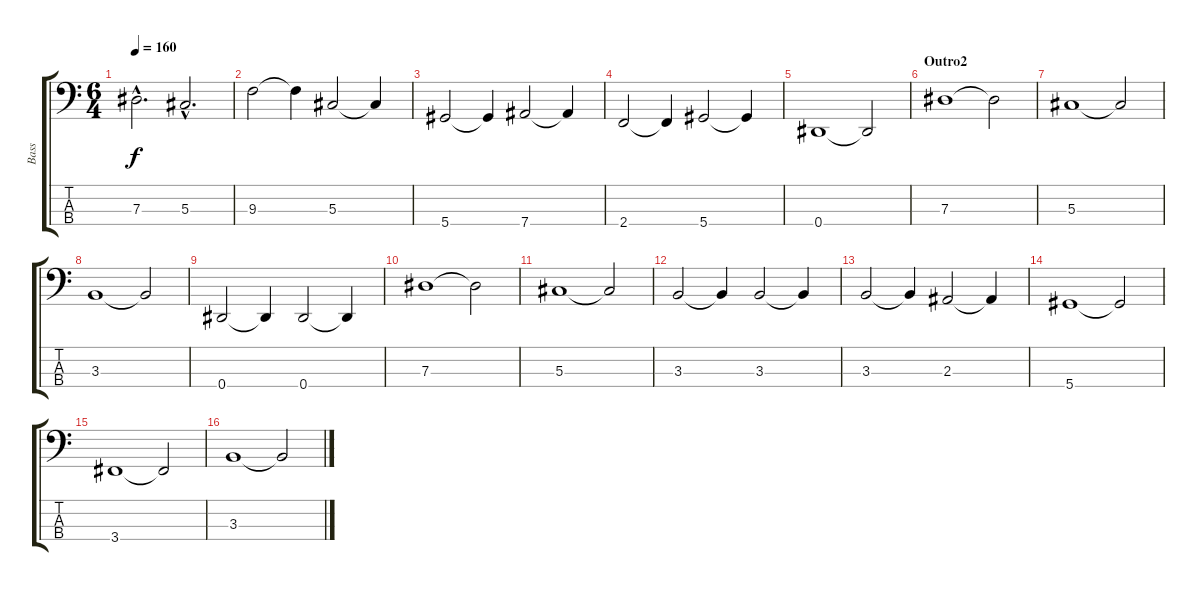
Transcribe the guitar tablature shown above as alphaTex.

\track ("Bass" "Bass") {instrument electricbasspick}
\staff {score tabs}
\tuning (Gb2 Db2 Ab1 Eb1) {hide}
\ts (6 4)
\tempo 160
\clef f4
\ks c
7.3{hac}.2{d dy f} 5.3{hac}.2{d} |
9.3.2 9.3{t}.4 5.3.2 5.3{t}.4 |
5.4.2 5.4{t}.4 7.4.2 7.4{t}.4 |
2.4.2 2.4{t}.4 5.4.2 5.4{t}.4 |
0.4.1 0.4{t}.2 |
\section ("" "Outro2")
7.3.1 7.3{t}.2 |
5.3.1 5.3{t}.2 |
3.3.1 3.3{t}.2 |
0.4.2 0.4{t}.4 0.4.2 0.4{t}.4 |
7.3.1 7.3{t}.2 |
5.3.1 5.3{t}.2 |
3.3.2 3.3{t}.4 3.3.2 3.3{t}.4 |
3.3.2 3.3{t}.4 2.3.2 2.3{t}.4 |
5.4.1 5.4{t}.2 |
3.4.1 3.4{t}.2 |
3.3.1 3.3{t}.2
